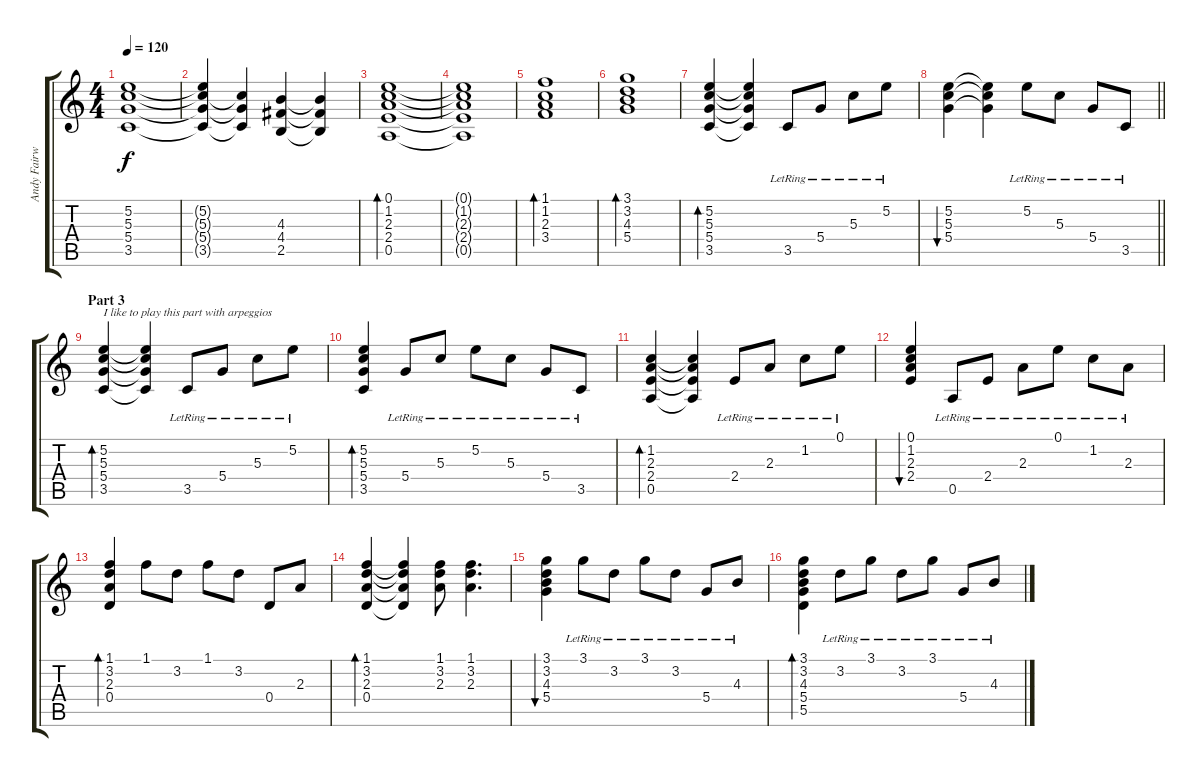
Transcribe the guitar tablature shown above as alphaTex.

\track ("Andy Fairweather Low (Lead Guitar)" "Andy Fairw") {instrument electricguitarjazz}
\staff {score tabs}
\tuning (E4 B3 G3 D3 A2 E2) {hide}
\ts (4 4)
\tempo 120
\clef g2
\ks c
(5.2 5.3 5.4 3.5).1{dy f} |
(5.2{t} 5.3{t} 5.4{t} 3.5{t}).4 (5.3{t} 5.4{t} 3.5{t}).4 (4.3 4.4 2.5).4 (4.3{t} 4.4{t} 2.5{t}).4 |
(0.1 1.2 2.3 2.4 0.5).1{bd 60} |
(0.1{t} 1.2{t} 2.3{t} 2.4{t} 0.5{t}).1 |
(1.1 1.2 2.3 3.4).1{bd 60} |
(3.1 3.2 4.3 5.4).1{bd 60} |
(5.2 5.3 5.4 3.5).4{bd 60} (5.2{t} 5.3{t} 5.4{t} 3.5{t}).4 3.5{lr}.8 5.4{lr}.8 5.3{lr}.8 5.2{lr}.8 |
\barLineRight lightlight
(5.2 5.3 5.4).4{bu 60} (5.2{t} 5.3{t} 5.4{t}).4 5.2{lr}.8 5.3{lr}.8 5.4{lr}.8 3.5{lr}.8 |
\section ("" "Part 3")
(5.2 5.3 5.4 3.5).4{bd 60 txt "I like to play this part with arpeggios"} (5.2{t} 5.3{t} 5.4{t} 3.5{t}).4 3.5{lr}.8 5.4{lr}.8 5.3{lr}.8 5.2{lr}.8 |
(5.2 5.3 5.4 3.5).4{bd 60} 5.4{lr}.8 5.3{lr}.8 5.2{lr}.8 5.3{lr}.8 5.4{lr}.8 3.5{lr}.8 |
(1.2 2.3 2.4 0.5).4{bd 60} (1.2{t} 2.3{t} 2.4{t} 0.5{t}).4 2.4{lr}.8 2.3{lr}.8 1.2{lr}.8 0.1{lr}.8 |
(0.1 1.2 2.3 2.4).4{bu 60} 0.5{lr}.8 2.4{lr}.8 2.3{lr}.8 0.1{lr}.8 1.2{lr}.8 2.3{lr}.8 |
(1.1 3.2 2.3 0.4).4{bd 60} 1.1.8 3.2.8 1.1.8 3.2.8 0.4.8 2.3.8 |
(1.1 3.2 2.3 0.4).4{bd 60} (1.1{t} 3.2{t} 2.3{t} 0.4{t}).4 (1.1 3.2 2.3).8 (1.1 3.2 2.3).4{d} |
(3.1 3.2 4.3 5.4).4{bu 60} 3.1{lr}.8 3.2{lr}.8 3.1{lr}.8 3.2{lr}.8 5.4{lr}.8 4.3{lr}.8 |
(3.1 3.2 4.3 5.4 5.5).4{bd 60} 3.2{lr}.8 3.1{lr}.8 3.2{lr}.8 3.1{lr}.8 5.4{lr}.8 4.3{lr}.8
